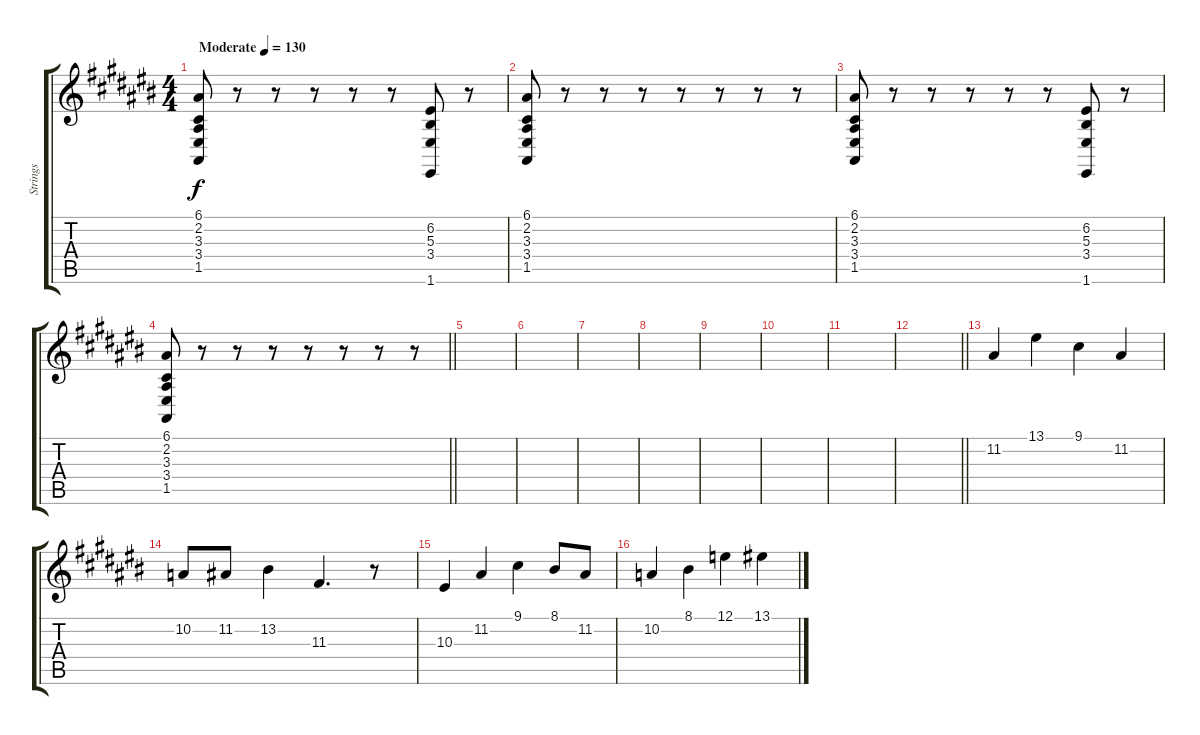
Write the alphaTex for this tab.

\track ("Strings" "Strings") {instrument stringensemble1}
\staff {score tabs}
\tuning (E4 B3 G3 D3 A2 E2) {hide}
\ts (4 4)
\tempo (130 "Moderate")
\clef g2
\ks a#minor
(6.1 2.2 3.3 3.4 1.5).8{dy f instrument stringensemble1} r.8 r.8 r.8 r.8 r.8 (6.2 5.3 3.4 1.6).8 r.8 |
(6.1 2.2 3.3 3.4 1.5).8 r.8 r.8 r.8 r.8 r.8 r.8 r.8 |
(6.1 2.2 3.3 3.4 1.5).8 r.8 r.8 r.8 r.8 r.8 (6.2 5.3 3.4 1.6).8 r.8 |
\barLineRight lightlight
(6.1 2.2 3.3 3.4 1.5).8 r.8 r.8 r.8 r.8 r.8 r.8 r.8 |
\section ("" "")
|
|
|
|
|
|
|
\barLineRight lightlight
|
\section ("" "")
11.2.4 13.1.4 9.1.4 11.2.4 |
10.2.8 11.2.8 13.2.4 11.3.4{d} r.8 |
10.3.4 11.2.4 9.1.4 8.1.8 11.2.8 |
10.2.4 8.1.4 12.1.4 13.1.4
